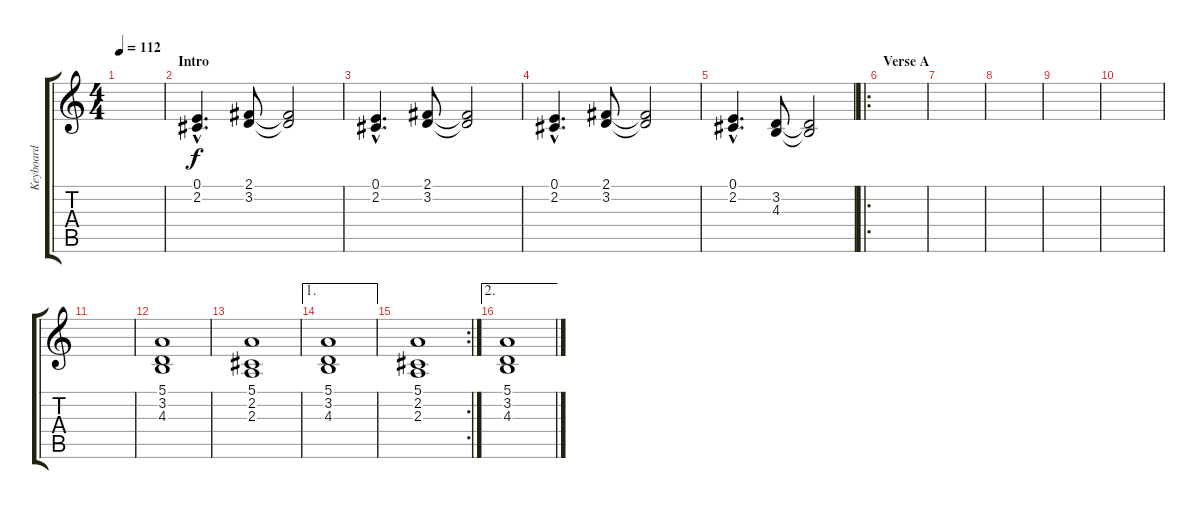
\track ("Keyboard" "Keyboard") {instrument stringensemble1}
\staff {score tabs}
\tuning (E4 B3 G3 D3 A2 E2) {hide}
\ts (4 4)
\tempo 112
\clef g2
\ks c
|
\section ("" "Intro")
(0.1{hac} 2.2{hac}).4{d} (2.1 3.2).8 (2.1{t} 3.2{t}).2 |
(0.1{hac} 2.2{hac}).4{d} (2.1 3.2).8 (2.1{t} 3.2{t}).2 |
(0.1{hac} 2.2{hac}).4{d} (2.1 3.2).8 (2.1{t} 3.2{t}).2 |
(0.1{hac} 2.2{hac}).4{d} (3.2 4.3).8 (3.2{t} 4.3{t}).2 |
\ro
\section ("" "Verse A")
|
|
|
|
|
|
(5.1 3.2 4.3).1 |
(5.1 2.2 2.3).1 |
\ae 1
(5.1 3.2 4.3).1 |
\rc 2
(5.1 2.2 2.3).1 |
\ae 2
(5.1 3.2 4.3).1
